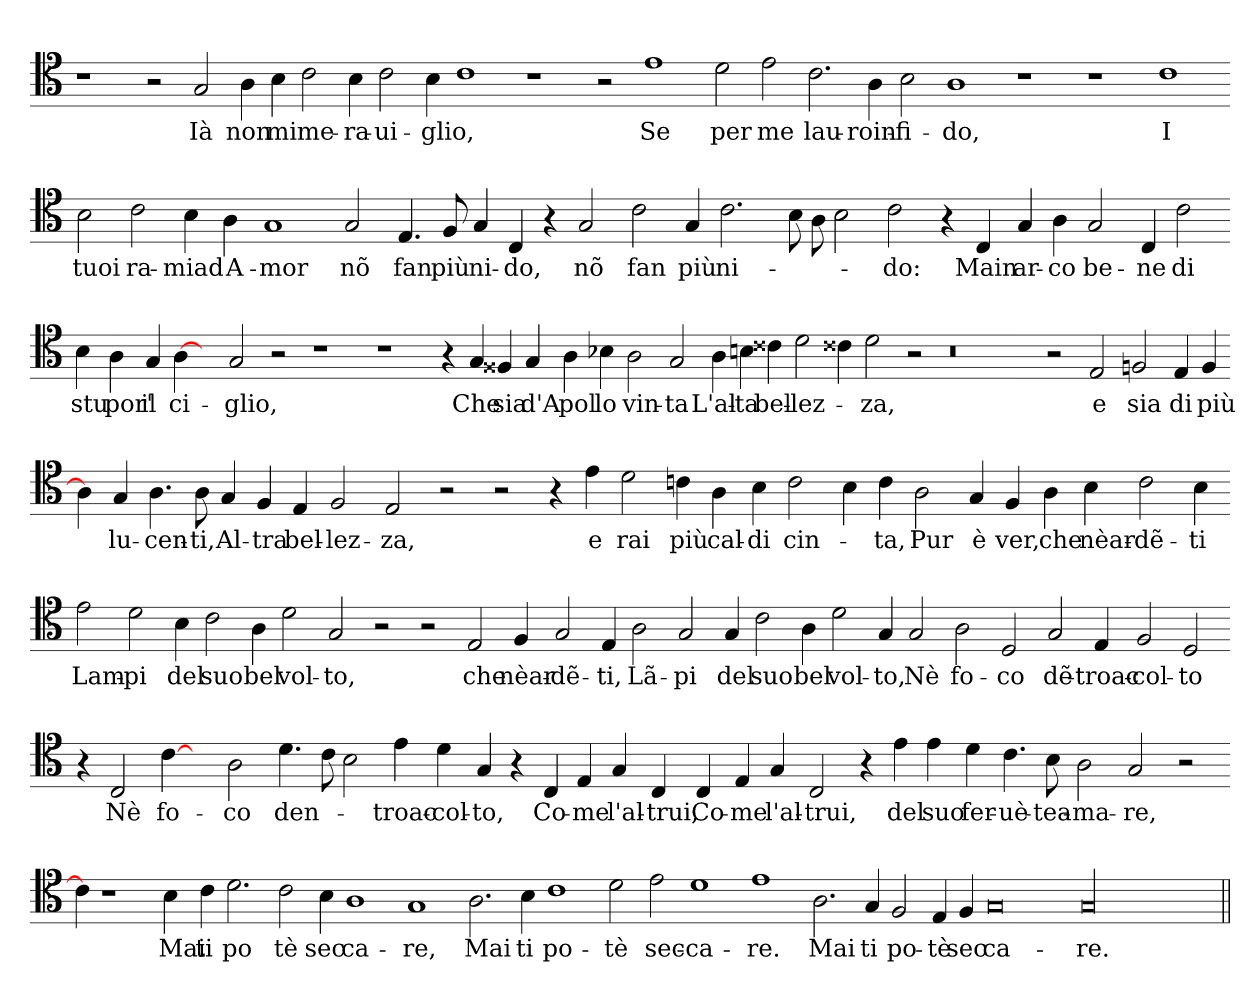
**kern	**text
*part1	*part1
*staff1	*staff1
*clefC4	*
*k[]	*
=	=
1r	.
2r	.
2G	Ià
4A	non
4B	mi
2c	me-
4B	ra-
2c	ui-
4B	glio,
1c	.
1r	.
2r	.
1e	Se
2d	per
2e	me
2.c	lau-
4A	roin-
2B	fi-
1A	do,
1r	.
1r	.
1c	I
=-	=-
2B	tuoi
2c	ra-
4B	miad
4A	A-
1G	mor
2G	nõ
4.E	fan
8F	più
4G	ni-
4C	do,
4r	.
2G	nõ
2c	fan
4G	più
2.c	ni-
8B	.
8A	.
2B	.
2c	do:
4r	.
4C	Main
4G	ar-
4A	co
2G	be-
4C	ne
2c	di
=-	=-
4B	stu-
4A	por'
4G	il
[4A	ci-
4ryy	.
2G	glio,
2r	.
1r	.
1r	.
4r	.
4G	Che
4F##X	sia
4G	d'A-
4A	pol-
4B-X	lo
2A	vin-
2G	ta
4A	L'al-
4B	ta
4c##X	bel-
2d	lez-
4c##X	.
2d	za,
2r	.
0r	.
2r	.
2E	e
2F	sia
4E	di
4F	più
=-	=-
4A]	.
4G	lu-
4.A	cen-
8A	ti,
4G	Al-
4F	tra
4E	bel-
2F	lez-
2E	za,
2r	.
2r	.
4r	.
4e	e
2d	rai
4c	più
4A	cal-
4B	di
2c	cin-
4B	.
4c	ta,
2A	Pur
4G	ѐ
4F	ver,
4A	che
4B	nѐar-
2c	dẽ-
4B	ti
=-	=-
2e	Lam-
2d	pi
4B	del
2c	suo
4A	bel
2d	vol-
2G	to,
2r	.
2r	.
2E	che
4F	nѐar-
2G	dẽ-
4E	ti,
2A	Lã-
2G	pi
4G	del
2c	suo
4A	bel
2d	vol-
4G	to,
2G	Nѐ
2A	fo-
2D	co
2G	dẽ-
4E	troac-
2F	col-
2D	to
=-	=-
4r	.
2C	Nѐ
[4c	fo-
4ryy	.
2A	co
4.d	den-
8c	.
2B	.
4e	troac-
4d	col-
4G	to,
4r	.
4C	Co-
4E	me
4G	l'al-
4C	trui,
4C	Co-
4E	me
4G	l'al-
2C	trui,
4r	.
4e	del
4e	suo
4d	fer-
4.c	uѐ-
8B	tea-
2A	ma-
2G	re,
2r	.
=-	=-
4c]	.
1r	.
4B	Mai
4c	ti
2.d	po
2c	tѐ
4B	sec-
1A	ca-
1G	re,
2.A	Mai
4B	ti
1c	po-
2d	tѐ
2e	sec-
1d	ca-
1e	re.
2.A	Mai
4G	ti
2F	po-
4E	tѐ
4F	sec-
0G	ca-
00G/	re.
=||	=||
*-	*-
